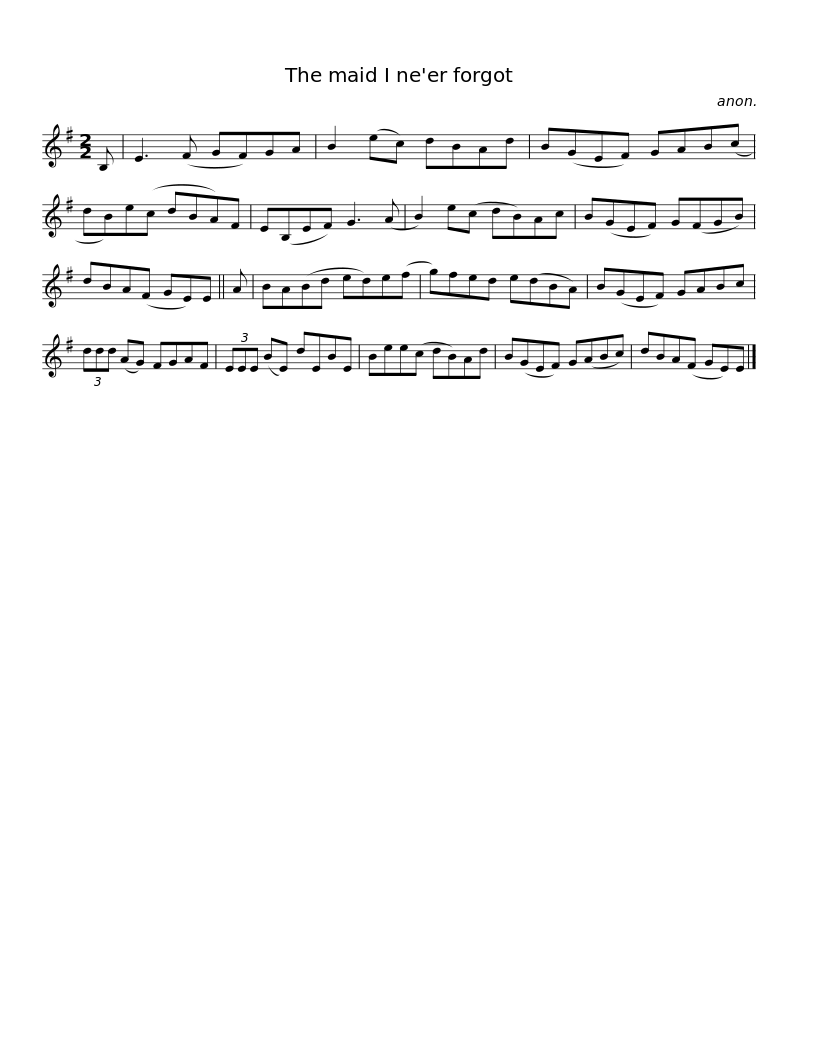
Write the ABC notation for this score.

X:1
L:1/8
M:2/2
I:linebreak $
K:Emin
V:1 treble
V:1
 B, | E3 (F GF)GA | B2 (ec) dBAd | B(GEF) GAB(c | dB)e(c dBA)F | %5
 E(B,EF) G3 (A |$ B2) e(c dB)Ac | B(GEF) G(FGB) | dBA(F GE)E || A | %10
 BA(Bd ed)e(f | g)fed e(dBA) |$ B(GEF) GABc | (3ddd (AG) FGAF | (3EEE (BE) dEBE | %15
 Bee(c dB)Ad | B(GEF) G(ABc) |$ dBA(F GE)E |] %18
